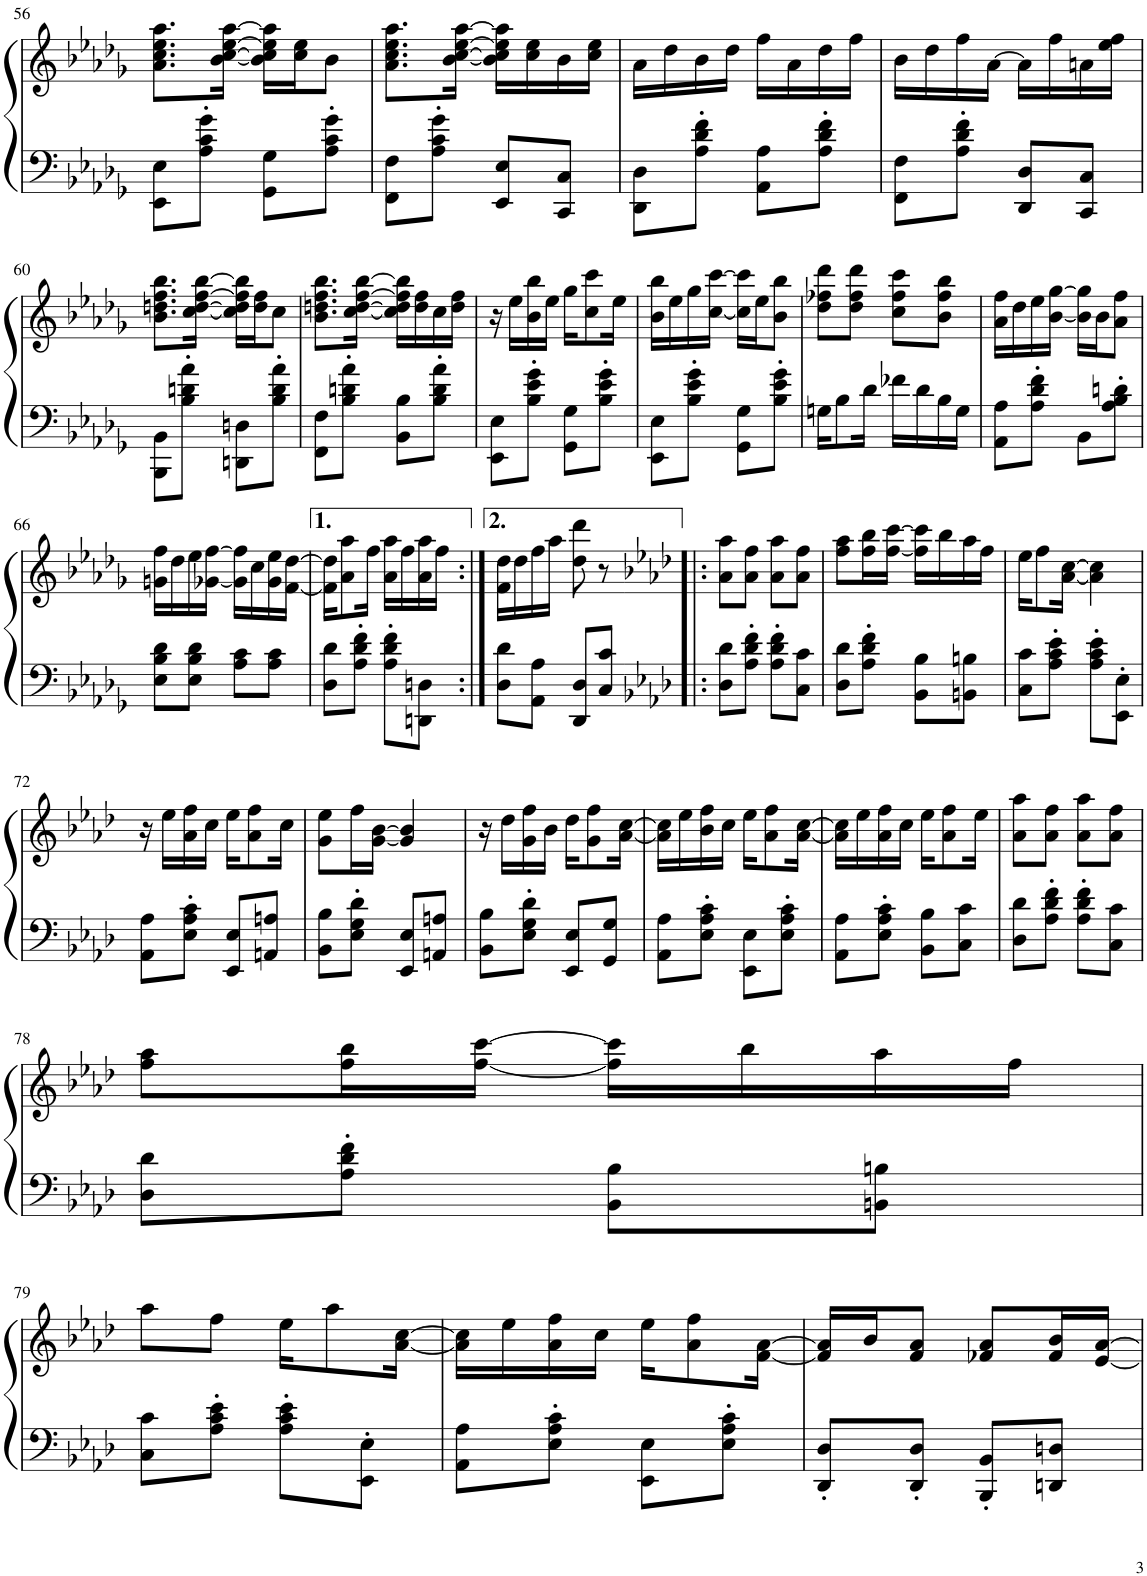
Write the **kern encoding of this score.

**kern	**kern
*part1	*part1
*staff2	*staff1
*I"Piano	*
*I'Pno.	*
!!LO:PB:g=z
*clefF4	*clefG2
*k[b-e-a-d-g-]	*k[b-e-a-d-g-]
*M2/4	*M2/4
=56	=56
8EE-\ 8E-\L	8.a-\ 8.cc\ 8.ee-\ 8.aa-\L
8A-\' 8c\' 8g-\'J	.
.	[16b-\ [16cc\ [16ee-\ [16aa-\Jk
8GG-\ 8G-\L	16b-\] 16cc\] 16ee-\] 16aa-\]LL
.	16cc\ 16ee-\J
8A-\' 8c\' 8g-\'J	8b-\J
=57	=57
8FF\ 8F\L	8.a-\ 8.cc\ 8.ee-\ 8.aa-\L
8A-\' 8c\' 8g-\'J	.
.	[16b-\ [16cc\ [16ee-\ [16aa-\Jk
8EE-/ 8E-/L	16b-\] 16cc\] 16ee-\] 16aa-\]LL
.	16cc\ 16ee-\
8CC/ 8C/J	16b-\
.	16cc\ 16ee-\JJ
=58	=58
8DD-\ 8D-\L	16a-\LL
.	16dd-\
8A-\' 8d-\' 8f\'J	16b-\
.	16dd-\JJ
8AA-\ 8A-\L	16ff\LL
.	16a-\
8A-\' 8d-\' 8f\'J	16dd-\
.	16ff\JJ
=59	=59
8FF\ 8F\L	16b-\LL
.	16dd-\
8A-\' 8d-\' 8f\'J	16ff\
.	[16a-\JJ
8DD-/ 8D-/L	16a-\LL]
.	16ff\
8CC/ 8C/J	16an\
.	16ee-\ 16ff\JJ
!!LO:LB:g=z
=60	=60
8BBB-\ 8BB-\L	8.b-\ 8.ddn\ 8.ff\ 8.bb-\L
8B-\' 8dn\' 8a-\'J	.
.	[16cc\ [16dd\ [16ff\ [16bb-\Jk
8DDn\ 8Dn\L	16cc\] 16dd\] 16ff\] 16bb-\]LL
.	16dd\ 16ff\J
8B-\' 8d\' 8a-\'J	8cc\J
=61	=61
8FF\ 8F\L	8.b-\ 8.ddn\ 8.ff\ 8.bb-\L
8B-\' 8dn\' 8a-\'J	.
.	[16cc\ [16dd\ [16ff\ [16bb-\Jk
8BB-\ 8B-\L	16cc\] 16dd\] 16ff\] 16bb-\]LL
.	16dd\ 16ff\
8B-\' 8d\' 8a-\'J	16cc\
.	16dd\ 16ff\JJ
=62	=62
8EE-\ 8E-\L	16r
.	16ee-\LL
8B-\' 8e-\' 8g-\'J	16b-\ 16bb-\
.	16ee-\JJ
8GG-\ 8G-\L	16gg-\KL
.	8cc\ 8ccc\
8B-\' 8e-\' 8g-\'J	.
.	16ee-\Jk
=63	=63
8EE-\ 8E-\L	16b-\ 16bb-\LL
.	16ee-\
8B-\' 8e-\' 8g-\'J	16gg-\
.	[16cc\ [16ccc\JJ
8GG-\ 8G-\L	16cc\] 16ccc\]LL
.	16ee-\J
8B-\' 8e-\' 8g-\'J	8b-\ 8bb-\J
=64	=64
16Gn\KL	8dd-\ 8ff-X\ 8ddd-\L
8B-\	.
.	8dd-\ 8ff-\ 8ddd-\J
16d-\Jk	.
16f-X\LL	8cc\ 8ff-\ 8ccc\L
16d-\	.
16B-\	8b-\ 8ff-\ 8bb-\J
16G\JJ	.
=65	=65
8AA-\ 8A-\L	16a-\ 16ff\LL
.	16dd-\
8A-\' 8d-\' 8f\'J	16ee-\
.	[16b-\ [16gg-\JJ
8BB-\L	16b-\] 16gg-\]LL
.	16b-\J
8A-\' 8B-\' 8dn\'J	8a-\ 8ff\J
!!LO:LB:g=z
=66	=66
8E-\ 8B-\ 8d-\L	16gn\ 16ff\LL
.	16dd-\
8E-\ 8B-\ 8d-\J	16ee-\
.	[16g-X\ [16ff\JJ
8A-\ 8c\L	16g-\] 16ff\]LL
.	16cc\
8A-\ 8c\J	16g-\ 16ee-\
.	[16f\ [16dd-\JJ
=67	=67
8D-\ 8d-\L	16f\] 16dd-\]KL
.	8a-\ 8aa-\
8A-\' 8d-\' 8f\'J	.
.	16ff\Jk
8A-\' 8d-\' 8f\'L	16a-\ 16aa-\LL
.	16ff\
8DDn\ 8Dn\J	16a-\ 16aa-\
.	16ff\JJ
=68:|!	=68:|!
8D-\ 8d-\L	16f\ 16dd-\LL
.	16dd-\
8AA-\ 8A-\J	16ff\
.	16aa-\JJ
8DD-/ 8D-/L	8dd-\ 8ddd-\
8C/ 8c/J	8r
=69!|:	=69!|:
*k[b-e-a-d-]	*k[b-e-a-d-]
8D-\ 8d-\L	8a-\ 8aa-\L
8A-\' 8d-\' 8f\'J	8a-\ 8ff\J
8A-\' 8d-\' 8f\'L	8a-\ 8aa-\L
8C\ 8c\J	8a-\ 8ff\J
=70	=70
8D-\ 8d-\L	8ff\ 8aa-\L
8A-\' 8d-\' 8f\'J	16ff\ 16bb-\L
.	[16ff\ [16ccc\JJ
8BB-\ 8B-\L	16ff\] 16ccc\]LL
.	16bb-\
8BBn\ 8Bn\J	16aa-\
.	16ff\JJ
=71	=71
8C\ 8c\L	16ee-\KL
.	8ff\
8A-\' 8c\' 8e-\'J	.
.	[16a-\ [16cc\Jk
8A-\' 8c\' 8e-\'L	4a-\] 4cc\]
8EE-\' 8E-\'J	.
!!LO:LB:g=z
=72	=72
8AA-\ 8A-\L	16r
.	16ee-\LL
8E-\' 8A-\' 8c\'J	16a-\ 16ff\
.	16cc\JJ
8EE-/ 8E-/L	16ee-\KL
.	8a-\ 8ff\
8AAn/ 8An/J	.
.	16cc\Jk
=73	=73
8BB-\ 8B-\L	8g\ 8ee-\L
8E-\' 8G\' 8d-\'J	16ff\L
.	[16g\ [16b-\JJ
8EE-/ 8E-/L	4g/] 4b-/]
8AAn/ 8An/J	.
=74	=74
8BB-\ 8B-\L	16r
.	16dd-\LL
8E-\' 8G\' 8d-\'J	16g\ 16ff\
.	16b-\JJ
8EE-/ 8E-/L	16dd-\KL
.	8g\ 8ff\
8GG/ 8G/J	.
.	[16a-\ [16cc\Jk
=75	=75
8AA-\ 8A-\L	16a-\] 16cc\]LL
.	16ee-\
8E-\' 8A-\' 8c\'J	16b-\ 16ff\
.	16cc\JJ
8EE-\ 8E-\L	16ee-\KL
.	8a-\ 8ff\
8E-\' 8A-\' 8c\'J	.
.	[16a-\ [16cc\Jk
=76	=76
8AA-\ 8A-\L	16a-\] 16cc\]LL
.	16ee-\
8E-\' 8A-\' 8c\'J	16a-\ 16ff\
.	16cc\JJ
8BB-\ 8B-\L	16ee-\KL
.	8a-\ 8ff\
8C\ 8c\J	.
.	16ee-\Jk
=77	=77
8D-\ 8d-\L	8a-\ 8aa-\L
8A-\' 8d-\' 8f\'J	8a-\ 8ff\J
8A-\' 8d-\' 8f\'L	8a-\ 8aa-\L
8C\ 8c\J	8a-\ 8ff\J
!!LO:LB:g=z
=78	=78
8D-\ 8d-\L	8ff\ 8aa-\L
8A-\' 8d-\' 8f\'J	16ff\ 16bb-\L
.	[16ff\ [16ccc\JJ
8BB-\ 8B-\L	16ff\] 16ccc\]LL
.	16bb-\
8BBn\ 8Bn\J	16aa-\
.	16ff\JJ
!!LO:LB:g=z
=79	=79
8C\ 8c\L	8aa-\L
8A-\' 8c\' 8e-\'J	8ff\J
8A-\' 8c\' 8e-\'L	16ee-\KL
.	8aa-\
8EE-\' 8E-\'J	.
.	[16a-\ [16cc\Jk
=80	=80
8AA-\ 8A-\L	16a-\] 16cc\]LL
.	16ee-\
8E-\' 8A-\' 8c\'J	16a-\ 16ff\
.	16cc\JJ
8EE-\ 8E-\L	16ee-\KL
.	8a-\ 8ff\
8E-\' 8A-\' 8c\'J	.
.	[16f\ [16a-\Jk
=81	=81
8DD-/' 8D-/'L	16f/] 16a-/]LL
.	16b-/J
8DD-/' 8D-/'J	8f/ 8a-/J
8BBB-/' 8BB-/'L	8f-X/ 8a-/L
8DDn/ 8Dn/J	16f-/ 16b-/L
.	[16e-/ [16a-/JJ
=	=
*-	*-
